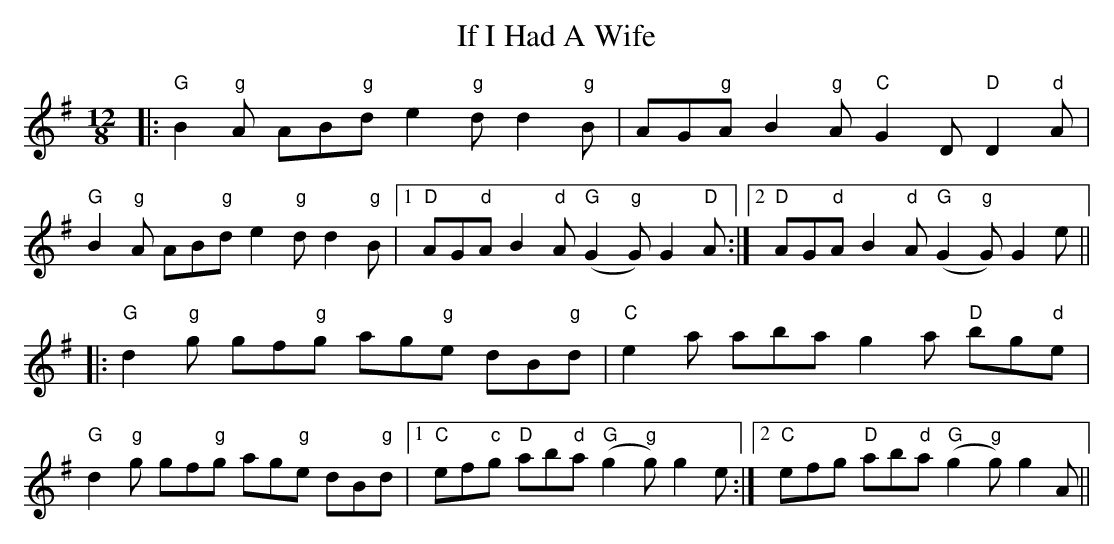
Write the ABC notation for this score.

X:1
T: If I Had A Wife
M: 12/8
L: 1/8
K: Gmaj
|:"G"B2"g"A AB"g"d e2"g"d d2"g"B|AG"g"A B2"g"A "C"G2D "D"D2"d"A|
"G"B2"g"A AB"g"d e2"g"d d2"g"B|1 "D"AG"d"A B2"d"A "G"(G2"g"G) G2"D"A:|2 "D"AG"d"A B2"d"A "G"(G2"g"G) G2e||
|:"G"d2"g"g gf"g"g ag"g"e dB"g"d|"C"e2a aba g2a "D"bg"d"e|
"G"d2"g"g gf"g"g ag"g"e dB"g"d|1 "C"ef"c"g "D"ab"d"a "G"(g2"g"g) g2e:|2 "C"efg "D"ab"d"a "G"(g2"g"g) g2A||
